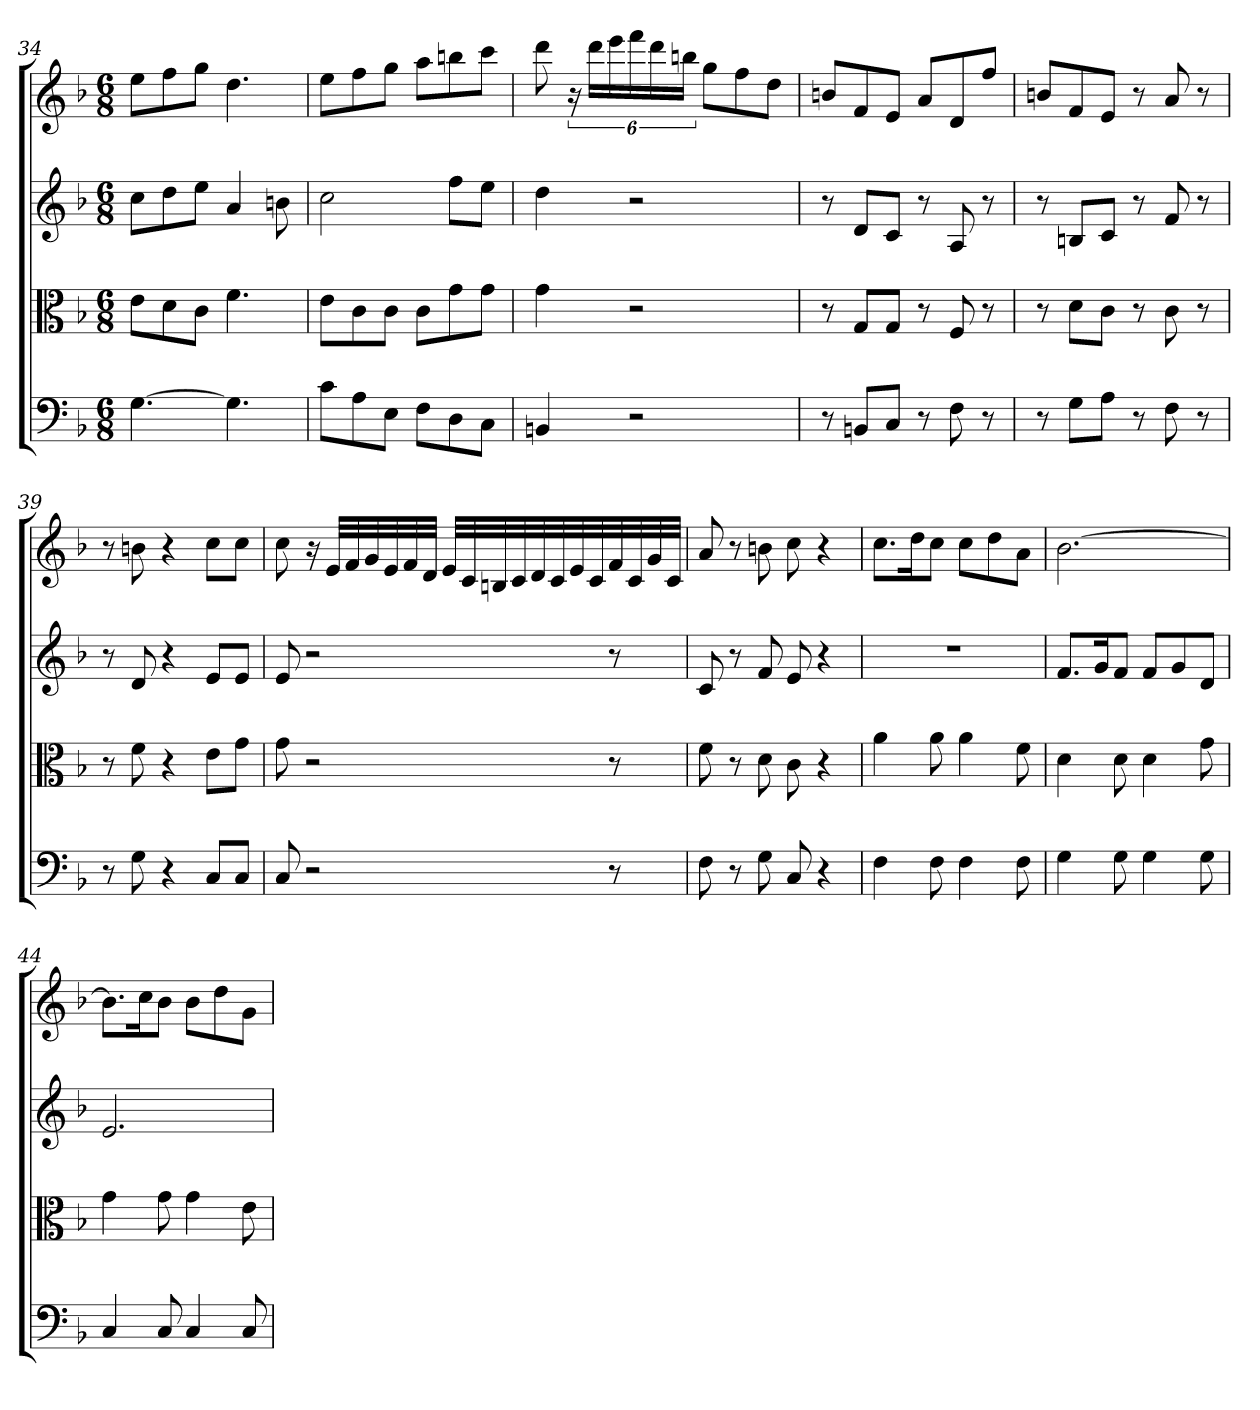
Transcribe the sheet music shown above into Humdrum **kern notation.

**kern	**kern	**kern	**kern
*part4	*part3	*part2	*part1
*staff4	*staff3	*staff2	*staff1
*clefF4	*clefC3	*	*
*k[b-]	*k[b-]	*k[b-]	*k[b-]
*F:	*F:	*F:	*F:
*M6/8	*M6/8	*M6/8	*M6/8
=34	=34	=34	=34
[4.G	8e\L	8ccL	8eeL
.	8d\	8dd	8ff
.	8c\J	8eeJ	8ggJ
4.G]	4.f	4a	4.dd
.	.	8bn	.
=35	=35	=35	=35
8c\L	8e\L	2cc	8eeL
8A\	8c\	.	8ff
8E\J	8c\J	.	8ggJ
8F\L	8c\L	.	8aaL
8D\	8g\	8ffL	8bbn
8C\J	8g\J	8eeJ	8cccJ
=36	=36	=36	=36
4BBn	4g	4dd	8ddd
.	.	.	24r
.	.	.	24dddLL
.	.	.	24eee
2r	2r	2r	24fff
.	.	.	24ddd
.	.	.	24bbnJJ
.	.	.	8ggL
.	.	.	8ff
.	.	.	8ddJ
=37	=37	=37	=37
8r	8r	8r	8bnL
8BBn/L	8G/L	8dL	8f
8C/J	8G/J	8cJ	8eJ
8r	8r	8r	8aL
8F	8F	8A	8d
8r	8r	8r	8ffJ
=38	=38	=38	=38
8r	8r	8r	8bnL
8G\L	8d\L	8BnL	8f
8A\J	8c\J	8cJ	8eJ
8r	8r	8r	8r
8F	8c	8f	8a
8r	8r	8r	8r
=39	=39	=39	=39
8r	8r	8r	8r
8G	8f	8d	8bn
4r	4r	4r	4r
8C/L	8e\L	8eL	8ccL
8C/J	8g\J	8eJ	8ccJ
=40	=40	=40	=40
8C	8g	8e	8cc
2r	2r	2r	16r
.	.	.	32eLLL
.	.	.	32f
.	.	.	32g
.	.	.	32e
.	.	.	32f
.	.	.	32dJJJ
.	.	.	32eLLL
.	.	.	32c
.	.	.	32Bn
.	.	.	32c
.	.	.	32d
.	.	.	32c
.	.	.	32e
.	.	.	32c
8r	8r	8r	32f
.	.	.	32c
.	.	.	32g
.	.	.	32cJJJ
=41	=41	=41	=41
8F	8f	8c	8a
8r	8r	8r	8r
8G	8d	8f	8bn
8C	8c	8e	8cc
4r	4r	4r	4r
=42	=42	=42	=42
4F	4a	2.r	8.ccL
.	.	.	16ddK
8F	8a	.	8ccJ
4F	4a	.	8ccL
.	.	.	8dd
8F	8f	.	8aJ
=43	=43	=43	=43
4G	4d	8.fL	[2.b-
.	.	16gK	.
8G	8d	8fJ	.
4G	4d	8fL	.
.	.	8g	.
8G	8g	8dJ	.
=44	=44	=44	=44
4C	4g	2.e	8.b-L]
.	.	.	16ccK
8C	8g	.	8b-J
4C	4g	.	8b-L
.	.	.	8dd
8C	8e	.	8gJ
=	=	=	=
*-	*-	*-	*-
